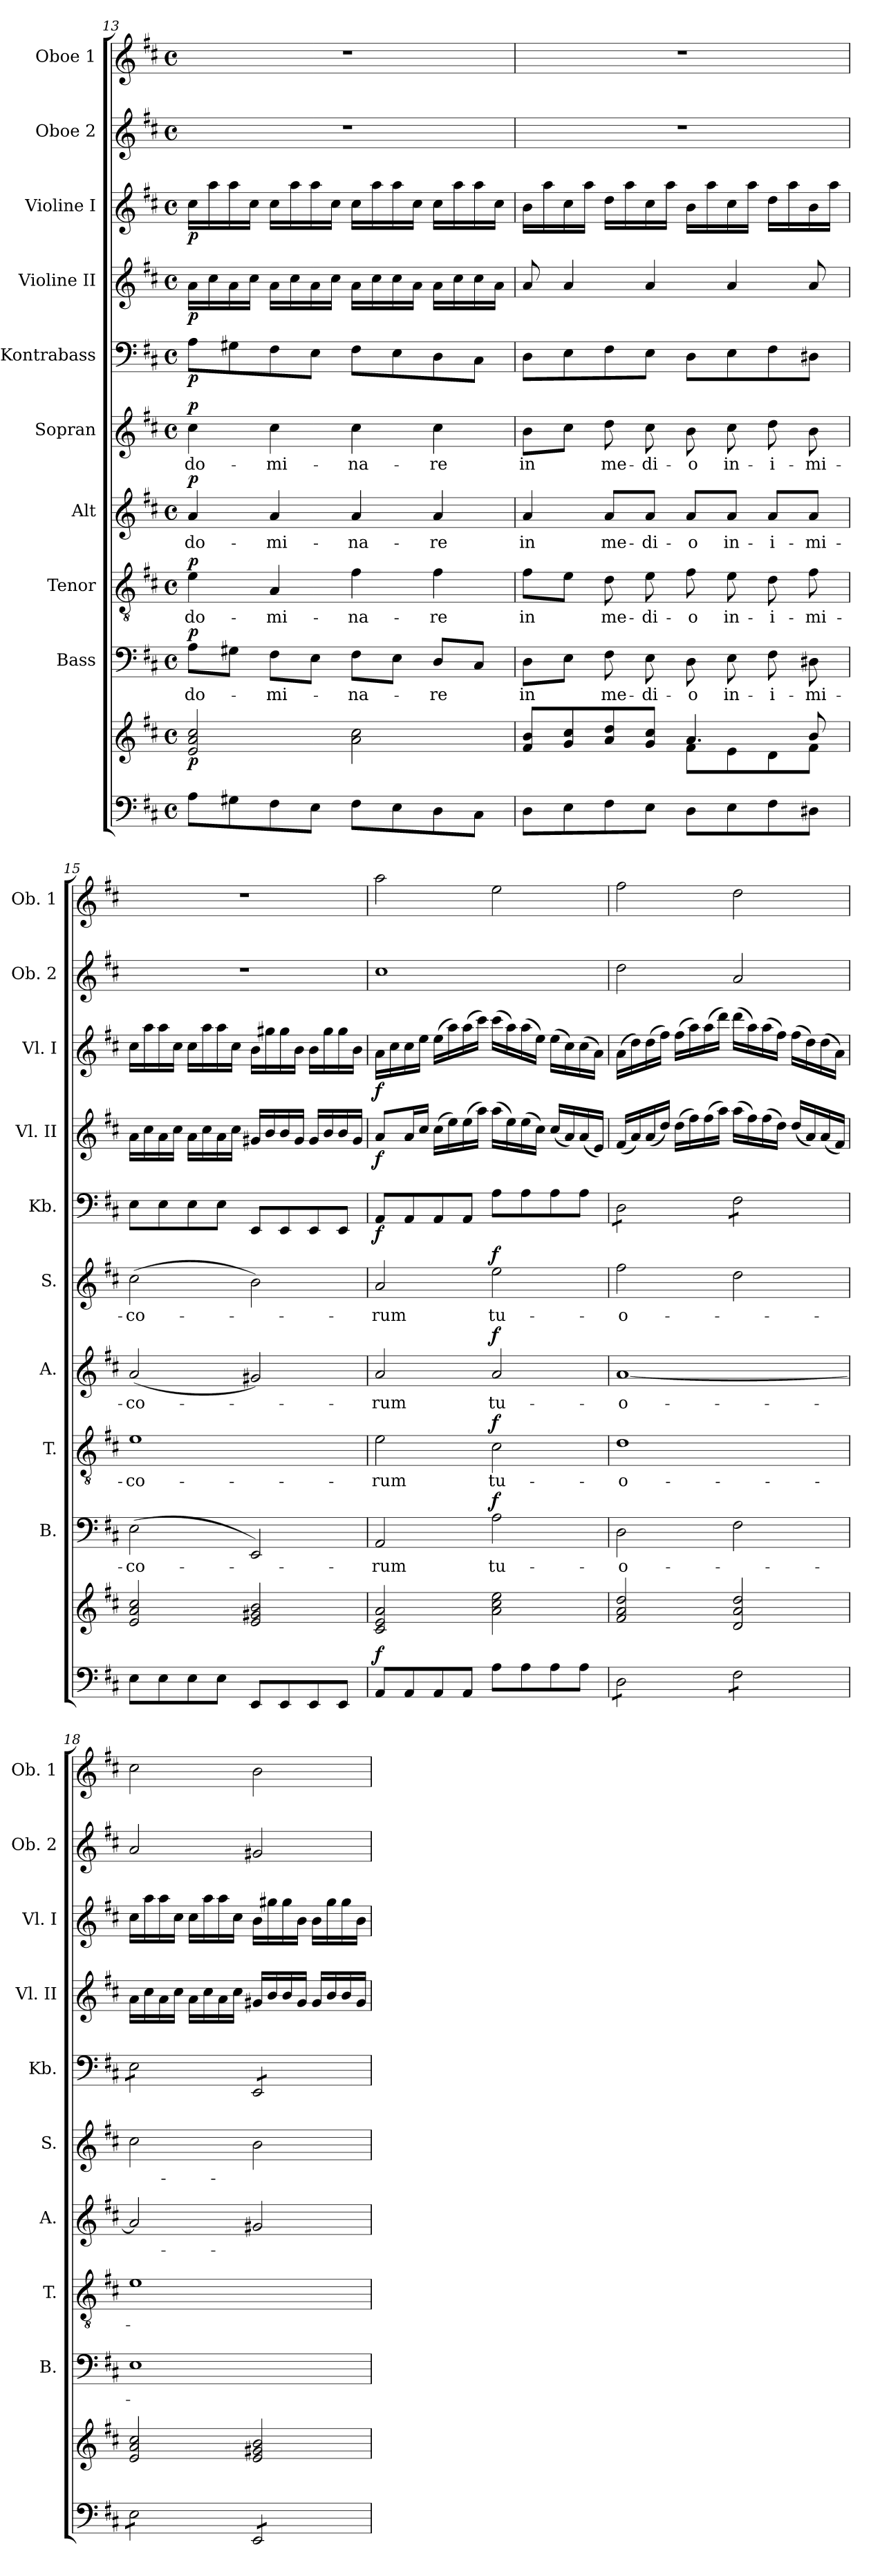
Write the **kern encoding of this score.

**kern	**kern	**dynam	**kern	**text	**dynam	**kern	**text	**dynam	**kern	**text	**dynam	**kern	**text	**dynam	**kern	**dynam	**kern	**dynam	**kern	**dynam	**kern	**kern
*part10	*part10	*part10	*part9	*part9	*part9	*part8	*part8	*part8	*part7	*part7	*part7	*part6	*part6	*part6	*part5	*part5	*part4	*part4	*part3	*part3	*part2	*part1
*staff11	*staff10	*staff10/11	*staff9	*staff9	*staff9	*staff8	*staff8	*staff8	*staff7	*staff7	*staff7	*staff6	*staff6	*staff6	*staff5	*staff5	*staff4	*staff4	*staff3	*staff3	*staff2	*staff1
*	*	*	*I"Bass	*	*	*I"Tenor	*	*	*I"Alt	*	*	*I"Sopran	*	*	*I"Kontrabass	*	*I"Violine II	*	*I"Violine I	*	*I"Oboe 2	*I"Oboe 1
*	*	*	*I'B.	*	*	*I'T.	*	*	*I'A.	*	*	*I'S.	*	*	*I'Kb.	*	*I'Vl. II	*	*I'Vl. I	*	*I'Ob. 2	*I'Ob. 1
!!LO:PB:g=z
*clefF4	*clefG2	*	*clefF4	*	*	*clefGv2	*	*	*clefG2	*	*	*clefG2	*	*	*clefF4	*	*clefG2	*	*clefG2	*	*clefG2	*clefG2
*	*	*	*	*	*	*	*	*	*	*	*	*	*	*	*ITrd7c12	*	*	*	*	*	*	*
*k[f#c#]	*k[f#c#]	*	*k[f#c#]	*	*	*k[f#c#]	*	*	*k[f#c#]	*	*	*k[f#c#]	*	*	*k[f#c#]	*	*k[f#c#]	*	*k[f#c#]	*	*k[f#c#]	*k[f#c#]
*D:	*D:	*	*D:	*	*	*D:	*	*	*D:	*	*	*D:	*	*	*D:	*	*D:	*	*D:	*	*D:	*D:
*M4/4	*M4/4	*	*M4/4	*	*	*M4/4	*	*	*M4/4	*	*	*M4/4	*	*	*M4/4	*	*M4/4	*	*M4/4	*	*M4/4	*M4/4
*met(c)	*met(c)	*	*met(c)	*	*	*met(c)	*	*	*met(c)	*	*	*met(c)	*	*	*met(c)	*	*met(c)	*	*met(c)	*	*met(c)	*met(c)
=13	=13	=13	=13	=13	=13	=13	=13	=13	=13	=13	=13	=13	=13	=13	=13	=13	=13	=13	=13	=13	=13	=13
!	!	!LO:DY:b	!	!LO:LY:b	!LO:DY:a	!	!LO:LY:b	!LO:DY:a	!	!LO:LY:b	!LO:DY:a	!	!LO:LY:b	!LO:DY:a	!	!LO:DY:b	!	!LO:DY:b	!	!LO:DY:b	!	!
8A\L	2e/ 2a/ 2cc#/	p	8A\L	do-	p	4e\	do-	p	4a/	do-	p	4cc#\	do-	p	8AA\L	p	16a\LL	p	16cc#\LL	p	1r	1r
.	.	.	.	.	.	.	.	.	.	.	.	.	.	.	.	.	16cc#\	.	16aa\	.	.	.
8G#X\	.	.	8G#X\J	.	.	.	.	.	.	.	.	.	.	.	8GG#X\	.	16a\	.	16aa\	.	.	.
.	.	.	.	.	.	.	.	.	.	.	.	.	.	.	.	.	16cc#\JJ	.	16cc#\JJ	.	.	.
!	!	!	!	!LO:LY:b	!	!	!LO:LY:b	!	!	!LO:LY:b	!	!	!LO:LY:b	!	!	!	!	!	!	!	!	!
8F#\	.	.	8F#\L	-mi-	.	4A/	-mi-	.	4a/	-mi-	.	4cc#\	-mi-	.	8FF#\	.	16a\LL	.	16cc#\LL	.	.	.
.	.	.	.	.	.	.	.	.	.	.	.	.	.	.	.	.	16cc#\	.	16aa\	.	.	.
8E\J	.	.	8E\J	.	.	.	.	.	.	.	.	.	.	.	8EE\J	.	16a\	.	16aa\	.	.	.
.	.	.	.	.	.	.	.	.	.	.	.	.	.	.	.	.	16cc#\JJ	.	16cc#\JJ	.	.	.
!	!	!	!	!LO:LY:b	!	!	!LO:LY:b	!	!	!LO:LY:b	!	!	!LO:LY:b	!	!	!	!	!	!	!	!	!
8F#\L	2a\ 2cc#\	.	8F#\L	-na-	.	4f#\	-na-	.	4a/	-na-	.	4cc#\	-na-	.	8FF#\L	.	16a\LL	.	16cc#\LL	.	.	.
.	.	.	.	.	.	.	.	.	.	.	.	.	.	.	.	.	16cc#\	.	16aa\	.	.	.
8E\	.	.	8E\J	.	.	.	.	.	.	.	.	.	.	.	8EE\	.	16cc#\	.	16aa\	.	.	.
.	.	.	.	.	.	.	.	.	.	.	.	.	.	.	.	.	16a\JJ	.	16cc#\JJ	.	.	.
!	!	!	!	!LO:LY:b	!	!	!LO:LY:b	!	!	!LO:LY:b	!	!	!LO:LY:b	!	!	!	!	!	!	!	!	!
8D\	.	.	8D/L	-re	.	4f#\	-re	.	4a/	-re	.	4cc#\	-re	.	8DD\	.	16a\LL	.	16cc#\LL	.	.	.
.	.	.	.	.	.	.	.	.	.	.	.	.	.	.	.	.	16cc#\	.	16aa\	.	.	.
8C#\J	.	.	8C#/J	.	.	.	.	.	.	.	.	.	.	.	8CC#\J	.	16cc#\	.	16aa\	.	.	.
.	.	.	.	.	.	.	.	.	.	.	.	.	.	.	.	.	16a\JJ	.	16cc#\JJ	.	.	.
=14	=14	=14	=14	=14	=14	=14	=14	=14	=14	=14	=14	=14	=14	=14	=14	=14	=14	=14	=14	=14	=14	=14
*	*^	*	*	*	*	*	*	*	*	*	*	*	*	*	*	*	*	*	*	*	*	*
!	!	!	!	!	!LO:LY:b	!	!	!LO:LY:b	!	!	!LO:LY:b	!	!	!LO:LY:b	!	!	!	!	!	!	!	!	!
8D\L	8f#/ 8b/L	2ryy	.	8D\L	in	.	8f#\L	in	.	4a/	in	.	8b\L	in	.	8DD\L	.	8a/	.	16b\LL	.	1r	1r
.	.	.	.	.	.	.	.	.	.	.	.	.	.	.	.	.	.	.	.	16aa\	.	.	.
8E\	8g/ 8cc#/	.	.	8E\J	.	.	8e\J	.	.	.	.	.	8cc#\J	.	.	8EE\	.	4a/	.	16cc#\	.	.	.
.	.	.	.	.	.	.	.	.	.	.	.	.	.	.	.	.	.	.	.	16aa\JJ	.	.	.
!	!	!	!	!	!LO:LY:b	!	!	!LO:LY:b	!	!	!LO:LY:b	!	!	!LO:LY:b	!	!	!	!	!	!	!	!	!
8F#\	8a/ 8dd/	.	.	8F#\	me-	.	8d\	me-	.	8a/L	me-	.	8dd\	me-	.	8FF#\	.	.	.	16dd\LL	.	.	.
.	.	.	.	.	.	.	.	.	.	.	.	.	.	.	.	.	.	.	.	16aa\	.	.	.
!	!	!	!	!	!LO:LY:b	!	!	!LO:LY:b	!	!	!LO:LY:b	!	!	!LO:LY:b	!	!	!	!	!	!	!	!	!
8E\J	8g/ 8cc#/J	.	.	8E\	-di-	.	8e\	-di-	.	8a/J	-di-	.	8cc#\	-di-	.	8EE\J	.	4a/	.	16cc#\	.	.	.
.	.	.	.	.	.	.	.	.	.	.	.	.	.	.	.	.	.	.	.	16aa\JJ	.	.	.
!	!	!	!	!	!LO:LY:b	!	!	!LO:LY:b	!	!	!LO:LY:b	!	!	!LO:LY:b	!	!	!	!	!	!	!	!	!
8D\L	4.a/	8f#\L	.	8D\	-o	.	8f#\	-o	.	8a/L	-o	.	8b\	-o	.	8DD\L	.	.	.	16b\LL	.	.	.
.	.	.	.	.	.	.	.	.	.	.	.	.	.	.	.	.	.	.	.	16aa\	.	.	.
!	!	!	!	!	!LO:LY:b	!	!	!LO:LY:b	!	!	!LO:LY:b	!	!	!LO:LY:b	!	!	!	!	!	!	!	!	!
8E\	.	8e\	.	8E\	in-	.	8e\	in-	.	8a/J	in-	.	8cc#\	in-	.	8EE\	.	4a/	.	16cc#\	.	.	.
.	.	.	.	.	.	.	.	.	.	.	.	.	.	.	.	.	.	.	.	16aa\JJ	.	.	.
!	!	!	!	!	!LO:LY:b	!	!	!LO:LY:b	!	!	!LO:LY:b	!	!	!LO:LY:b	!	!	!	!	!	!	!	!	!
8F#\	.	8d\	.	8F#\	-i-	.	8d\	-i-	.	8a/L	-i-	.	8dd\	-i-	.	8FF#\	.	.	.	16dd\LL	.	.	.
.	.	.	.	.	.	.	.	.	.	.	.	.	.	.	.	.	.	.	.	16aa\	.	.	.
!	!	!	!	!	!LO:LY:b	!	!	!LO:LY:b	!	!	!LO:LY:b	!	!	!LO:LY:b	!	!	!	!	!	!	!	!	!
8D#X\J	8b/	8f#\J	.	8D#X\	-mi-	.	8f#\	-mi-	.	8a/J	-mi-	.	8b\	-mi-	.	8DD#X\J	.	8a/	.	16b\	.	.	.
.	.	.	.	.	.	.	.	.	.	.	.	.	.	.	.	.	.	.	.	16aa\JJ	.	.	.
*	*v	*v	*	*	*	*	*	*	*	*	*	*	*	*	*	*	*	*	*	*	*	*	*
!!LO:PB:g=z
=15	=15	=15	=15	=15	=15	=15	=15	=15	=15	=15	=15	=15	=15	=15	=15	=15	=15	=15	=15	=15	=15	=15
!	!	!	!	!LO:LY:b	!	!	!LO:LY:b	!	!	!LO:LY:b	!	!	!LO:LY:b	!	!	!	!	!	!	!	!	!
8E\L	2e/ 2a/ 2cc#/	.	(>2E\	-co-	.	1e	-co-	.	(<2a/	-co-	.	(>2cc#\	-co-	.	8EE\L	.	16a\LL	.	16cc#\LL	.	1r	1r
.	.	.	.	.	.	.	.	.	.	.	.	.	.	.	.	.	16cc#\	.	16aa\	.	.	.
8E\	.	.	.	.	.	.	.	.	.	.	.	.	.	.	8EE\	.	16a\	.	16aa\	.	.	.
.	.	.	.	.	.	.	.	.	.	.	.	.	.	.	.	.	16cc#\JJ	.	16cc#\JJ	.	.	.
8E\	.	.	.	.	.	.	.	.	.	.	.	.	.	.	8EE\	.	16a\LL	.	16cc#\LL	.	.	.
.	.	.	.	.	.	.	.	.	.	.	.	.	.	.	.	.	16cc#\	.	16aa\	.	.	.
8E\J	.	.	.	.	.	.	.	.	.	.	.	.	.	.	8EE\J	.	16a\	.	16aa\	.	.	.
.	.	.	.	.	.	.	.	.	.	.	.	.	.	.	.	.	16cc#\JJ	.	16cc#\JJ	.	.	.
8EE/L	2e/ 2g#X/ 2b/	.	2EE/)	.	.	.	.	.	2g#X/)	.	.	2b\)	.	.	8EEE/L	.	16g#X/LL	.	16b\LL	.	.	.
.	.	.	.	.	.	.	.	.	.	.	.	.	.	.	.	.	16b/	.	16gg#X\	.	.	.
8EE/	.	.	.	.	.	.	.	.	.	.	.	.	.	.	8EEE/	.	16b/	.	16gg#\	.	.	.
.	.	.	.	.	.	.	.	.	.	.	.	.	.	.	.	.	16g#/JJ	.	16b\JJ	.	.	.
8EE/	.	.	.	.	.	.	.	.	.	.	.	.	.	.	8EEE/	.	16g#/LL	.	16b\LL	.	.	.
.	.	.	.	.	.	.	.	.	.	.	.	.	.	.	.	.	16b/	.	16gg#\	.	.	.
8EE/J	.	.	.	.	.	.	.	.	.	.	.	.	.	.	8EEE/J	.	16b/	.	16gg#\	.	.	.
.	.	.	.	.	.	.	.	.	.	.	.	.	.	.	.	.	16g#/JJ	.	16b\JJ	.	.	.
=16	=16	=16	=16	=16	=16	=16	=16	=16	=16	=16	=16	=16	=16	=16	=16	=16	=16	=16	=16	=16	=16	=16
!	!	!LO:DY:a=2	!	!LO:LY:b	!	!	!LO:LY:b	!	!	!LO:LY:b	!	!	!LO:LY:b	!	!	!LO:DY:b	!	!LO:DY:b	!	!LO:DY:b	!	!
8AA/L	2c#/ 2e/ 2a/	f	2AA/	-rum	.	2e\	-rum	.	2a/	-rum	.	2a/	-rum	.	8AAA/L	f	8a/L	f	16a\LL	f	1cc#	2aa\
.	.	.	.	.	.	.	.	.	.	.	.	.	.	.	.	.	.	.	16cc#\	.	.	.
8AA/	.	.	.	.	.	.	.	.	.	.	.	.	.	.	8AAA/	.	16a/L	.	16cc#\	.	.	.
.	.	.	.	.	.	.	.	.	.	.	.	.	.	.	.	.	16cc#/JJ	.	16ee\JJ	.	.	.
8AA/	.	.	.	.	.	.	.	.	.	.	.	.	.	.	8AAA/	.	(>16cc#\LL	.	(>16ee\LL	.	.	.
.	.	.	.	.	.	.	.	.	.	.	.	.	.	.	.	.	16ee\)	.	16aa\)	.	.	.
8AA/J	.	.	.	.	.	.	.	.	.	.	.	.	.	.	8AAA/J	.	(>16ee\	.	(>16aa\	.	.	.
.	.	.	.	.	.	.	.	.	.	.	.	.	.	.	.	.	16aa\JJ)	.	16ccc#\JJ)	.	.	.
!	!	!	!	!LO:LY:b	!LO:DY:a	!	!LO:LY:b	!LO:DY:a	!	!LO:LY:b	!LO:DY:a	!	!LO:LY:b	!LO:DY:a	!	!	!	!	!	!	!	!
8A\L	2a\ 2cc#\ 2ee\	.	2A\	tu-	f	2c#\	tu-	f	2a/	tu-	f	2ee\	tu-	f	8AA\L	.	(>16aa\LL	.	(>16ccc#\LL	.	.	2ee\
.	.	.	.	.	.	.	.	.	.	.	.	.	.	.	.	.	16ee\)	.	16aa\)	.	.	.
8A\	.	.	.	.	.	.	.	.	.	.	.	.	.	.	8AA\	.	(>16ee\	.	(>16aa\	.	.	.
.	.	.	.	.	.	.	.	.	.	.	.	.	.	.	.	.	16cc#\JJ)	.	16ee\JJ)	.	.	.
8A\	.	.	.	.	.	.	.	.	.	.	.	.	.	.	8AA\	.	(<16cc#/LL	.	(>16ee\LL	.	.	.
.	.	.	.	.	.	.	.	.	.	.	.	.	.	.	.	.	16a/)	.	16cc#\)	.	.	.
8A\J	.	.	.	.	.	.	.	.	.	.	.	.	.	.	8AA\J	.	(<16a/	.	(>16cc#\	.	.	.
.	.	.	.	.	.	.	.	.	.	.	.	.	.	.	.	.	16e/JJ)	.	16a\JJ)	.	.	.
!!LO:PB:g=z
=17	=17	=17	=17	=17	=17	=17	=17	=17	=17	=17	=17	=17	=17	=17	=17	=17	=17	=17	=17	=17	=17	=17
!	!	!	!	!LO:LY:b	!	!	!LO:LY:b	!	!	!LO:LY:b	!	!	!LO:LY:b	!	!	!	!	!	!	!	!	!
*tremolo	*	*	*	*	*	*	*	*	*	*	*	*	*	*	*	*	*	*	*	*	*	*
*	*	*	*	*	*	*	*	*	*	*	*	*	*	*	*tremolo	*	*	*	*	*	*	*
8D\L	2f#/ 2a/ 2dd/	.	2D\	-o-	.	1d	-o-	.	[1a	-o-	.	2ff#\	-o-	.	8DD\L	.	(<16f#/LL	.	(>16a\LL	.	2dd\	2ff#\
.	.	.	.	.	.	.	.	.	.	.	.	.	.	.	.	.	16a/)	.	16dd\)	.	.	.
8D\	.	.	.	.	.	.	.	.	.	.	.	.	.	.	8DD\	.	(<16a/	.	(>16dd\	.	.	.
.	.	.	.	.	.	.	.	.	.	.	.	.	.	.	.	.	16dd/JJ)	.	16ff#\JJ)	.	.	.
8D\	.	.	.	.	.	.	.	.	.	.	.	.	.	.	8DD\	.	(>16dd\LL	.	(>16ff#\LL	.	.	.
.	.	.	.	.	.	.	.	.	.	.	.	.	.	.	.	.	16ff#\)	.	16aa\)	.	.	.
8D\J	.	.	.	.	.	.	.	.	.	.	.	.	.	.	8DD\J	.	(>16ff#\	.	(>16aa\	.	.	.
.	.	.	.	.	.	.	.	.	.	.	.	.	.	.	.	.	16aa\JJ)	.	16ddd\JJ)	.	.	.
8F#\L	2d/ 2a/ 2dd/	.	2F#\	.	.	.	.	.	.	.	.	2dd\	.	.	8FF#\L	.	(>16aa\LL	.	(>16ddd\LL	.	2a/	2dd\
.	.	.	.	.	.	.	.	.	.	.	.	.	.	.	.	.	16ff#\)	.	16aa\)	.	.	.
8F#\	.	.	.	.	.	.	.	.	.	.	.	.	.	.	8FF#\	.	(>16ff#\	.	(>16aa\	.	.	.
.	.	.	.	.	.	.	.	.	.	.	.	.	.	.	.	.	16dd\JJ)	.	16ff#\JJ)	.	.	.
8F#\	.	.	.	.	.	.	.	.	.	.	.	.	.	.	8FF#\	.	(<16dd/LL	.	(>16ff#\LL	.	.	.
.	.	.	.	.	.	.	.	.	.	.	.	.	.	.	.	.	16a/)	.	16dd\)	.	.	.
8F#\J	.	.	.	.	.	.	.	.	.	.	.	.	.	.	8FF#\J	.	(<16a/	.	(>16dd\	.	.	.
.	.	.	.	.	.	.	.	.	.	.	.	.	.	.	.	.	16f#/JJ)	.	16a\JJ)	.	.	.
=18	=18	=18	=18	=18	=18	=18	=18	=18	=18	=18	=18	=18	=18	=18	=18	=18	=18	=18	=18	=18	=18	=18
8E\L	2e/ 2a/ 2cc#/	.	1E	.	.	1e	.	.	2a/]	.	.	2cc#\	.	.	8EE\L	.	16a\LL	.	16cc#\LL	.	2a/	2cc#\
.	.	.	.	.	.	.	.	.	.	.	.	.	.	.	.	.	16cc#\	.	16aa\	.	.	.
8E\	.	.	.	.	.	.	.	.	.	.	.	.	.	.	8EE\	.	16a\	.	16aa\	.	.	.
.	.	.	.	.	.	.	.	.	.	.	.	.	.	.	.	.	16cc#\JJ	.	16cc#\JJ	.	.	.
8E\	.	.	.	.	.	.	.	.	.	.	.	.	.	.	8EE\	.	16a\LL	.	16cc#\LL	.	.	.
.	.	.	.	.	.	.	.	.	.	.	.	.	.	.	.	.	16cc#\	.	16aa\	.	.	.
8E\J	.	.	.	.	.	.	.	.	.	.	.	.	.	.	8EE\J	.	16a\	.	16aa\	.	.	.
.	.	.	.	.	.	.	.	.	.	.	.	.	.	.	.	.	16cc#\JJ	.	16cc#\JJ	.	.	.
8EE/L	2e/ 2g#X/ 2b/	.	.	.	.	.	.	.	2g#X/	.	.	2b\	.	.	8EEE/L	.	16g#X/LL	.	16b\LL	.	2g#X/	2b\
.	.	.	.	.	.	.	.	.	.	.	.	.	.	.	.	.	16b/	.	16gg#X\	.	.	.
8EE/	.	.	.	.	.	.	.	.	.	.	.	.	.	.	8EEE/	.	16b/	.	16gg#\	.	.	.
.	.	.	.	.	.	.	.	.	.	.	.	.	.	.	.	.	16g#/JJ	.	16b\JJ	.	.	.
8EE/	.	.	.	.	.	.	.	.	.	.	.	.	.	.	8EEE/	.	16g#/LL	.	16b\LL	.	.	.
.	.	.	.	.	.	.	.	.	.	.	.	.	.	.	.	.	16b/	.	16gg#\	.	.	.
8EE/J	.	.	.	.	.	.	.	.	.	.	.	.	.	.	8EEE/J	.	16b/	.	16gg#\	.	.	.
*	*	*	*	*	*	*	*	*	*	*	*	*	*	*	*Xtremolo	*	*	*	*	*	*	*
*Xtremolo	*	*	*	*	*	*	*	*	*	*	*	*	*	*	*	*	*	*	*	*	*	*
.	.	.	.	.	.	.	.	.	.	.	.	.	.	.	.	.	16g#/JJ	.	16b\JJ	.	.	.
=	=	=	=	=	=	=	=	=	=	=	=	=	=	=	=	=	=	=	=	=	=	=
*-	*-	*-	*-	*-	*-	*-	*-	*-	*-	*-	*-	*-	*-	*-	*-	*-	*-	*-	*-	*-	*-	*-
